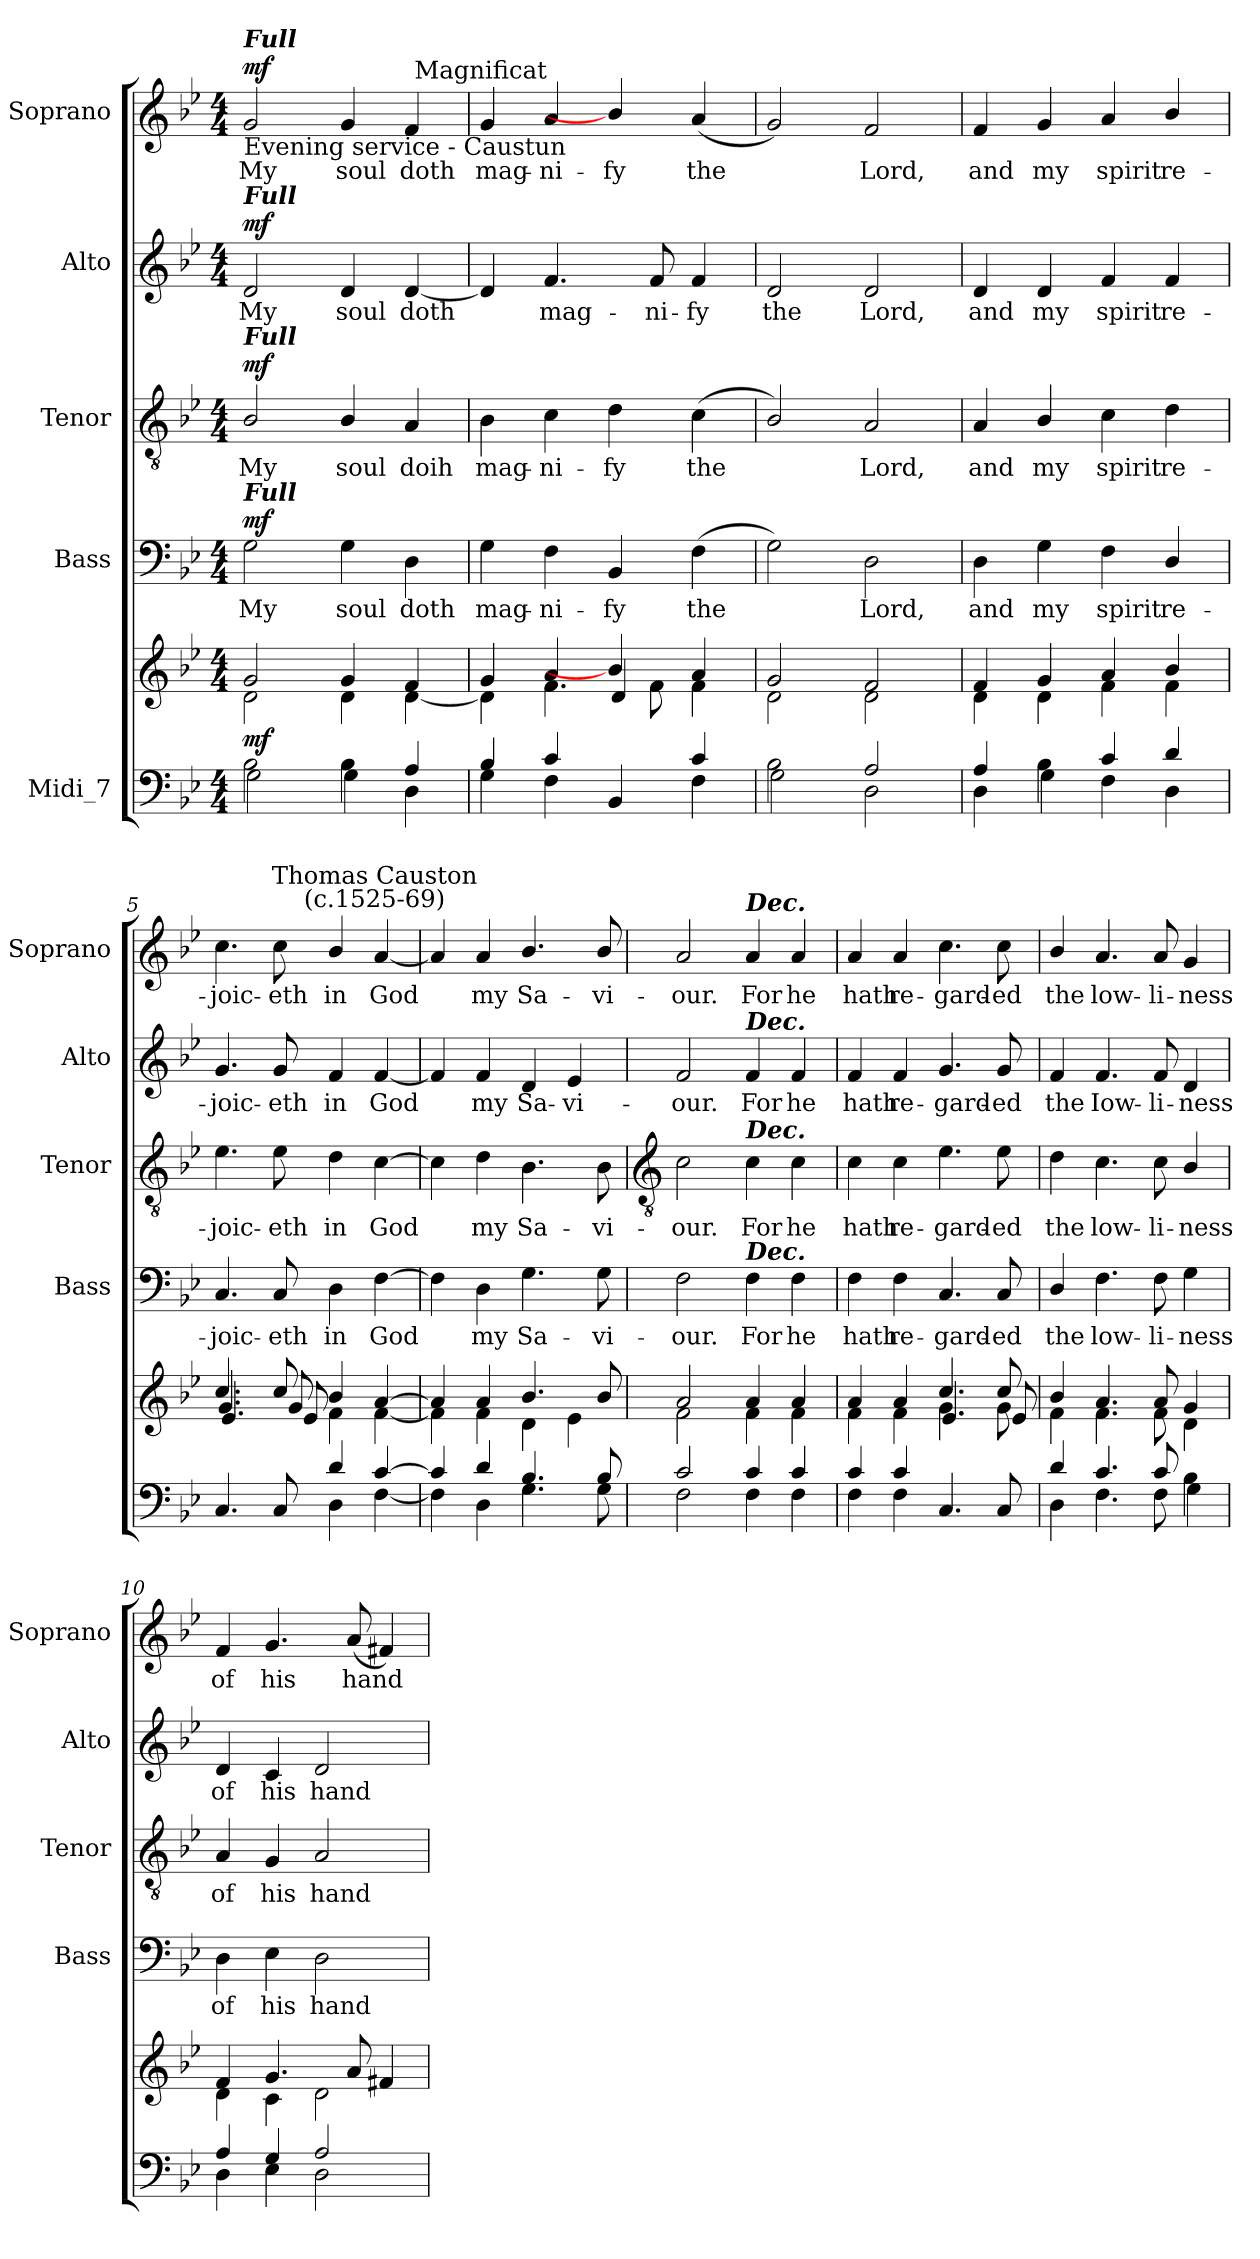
**kern	**kern	**dynam	**kern	**text	**dynam	**kern	**text	**dynam	**kern	**text	**dynam	**kern	**text	**dynam
*part5	*part5	*part5	*part4	*part4	*part4	*part3	*part3	*part3	*part2	*part2	*part2	*part1	*part1	*part1
*staff6	*staff5	*staff5/6	*staff4	*staff4	*staff4	*staff3	*staff3	*staff3	*staff2	*staff2	*staff2	*staff1	*staff1	*staff1
*I"Midi_7	*	*	*I"Bass	*	*	*I"Tenor	*	*	*I"Alto	*	*	*I"Soprano	*	*
*	*	*	*I'Bass	*	*	*I'Tenor	*	*	*I'Alto	*	*	*I'Soprano	*	*
*clefF4	*clefG2	*	*clefF4	*	*	*clefGv2	*	*	*clefG2	*	*	*clefG2	*	*
*k[b-e-]	*k[b-e-]	*	*k[b-e-]	*	*	*k[b-e-]	*	*	*k[b-e-]	*	*	*k[b-e-]	*	*
*B-:	*B-:	*	*B-:	*	*	*B-:	*	*	*B-:	*	*	*B-:	*	*
*M4/4	*M4/4	*	*M4/4	*	*	*M4/4	*	*	*M4/4	*	*	*M4/4	*	*
=1	=1	=1	=1	=1	=1	=1	=1	=1	=1	=1	=1	=1	=1	=1
*^	*^	*	*	*	*	*	*	*	*	*	*	*	*	*
!	!	!	!	!	!	!	!	!	!	!	!	!	!	!LO:TX:a:Bi:t=Full	!	!
!	!	!	!	!	!	!	!	!	!	!	!	!	!	!LO:TX:b:t=Evening service - Caustun	!	!
!	!	!	!	!	!	!	!	!	!	!	!LO:TX:a:Bi:t=Full	!	!	!	!	!
!	!	!	!	!	!	!	!	!LO:TX:a:Bi:t=Full	!	!	!	!	!	!	!	!
!	!	!	!	!	!LO:TX:a:Bi:t=Full	!	!	!	!	!	!	!	!	!	!	!
!	!	!	!	!LO:DY:b	!	!LO:LY:b	!LO:DY:b	!	!LO:LY:b	!LO:DY:b	!	!LO:LY:b	!LO:DY:b	!	!LO:LY:b	!LO:DY:b
2B-\	2G	2g	2d	mf	2G	My	mf	2B-/	My	mf	2d	My	mf	2g	My	mf
!	!	!	!	!	!	!LO:LY:b	!	!	!LO:LY:b	!	!	!LO:LY:b	!	!	!LO:LY:b	!
4B-\	4G	4g	4d	.	4G	soul	.	4B-/	soul	.	4d	soul	.	4g	soul	.
!	!	!	!	!	!	!LO:LY:b	!	!	!LO:LY:b	!	!	!LO:LY:b	!	!	!LO:LY:b	!
4A	4D	4f	[4d	.	4D	doth	.	4A	doih	.	[4d	doth	.	4f	doth	.
=2	=2	=2	=2	=2	=2	=2	=2	=2	=2	=2	=2	=2	=2	=2	=2	=2
*	*	*	*^	*	*	*	*	*	*	*	*	*	*	*	*	*
!	!	!	!	!	!	!	!	!	!	!	!	!	!	!	!LO:TX:a:cj:t=Magnificat	!	!
!	!	!	!	!	!	!	!LO:LY:b	!	!	!LO:LY:b	!	!	!	!	!	!LO:LY:b	!
4B-	4G	4g	4d]	2ryy	.	4G	mag-	.	4B-	mag-	.	4d]	.	.	4g	mag-	.
!	!	!	!	!	!	!	!LO:LY:b	!	!	!LO:LY:b	!	!	!LO:LY:b	!	!	!LO:LY:b	!
4c	4F	4a	4.f\	.	.	4F	-ni-	.	4c	-ni-	.	4.f	mag-	.	4a	-ni-	.
!	!	!	!	!	!	!	!LO:LY:b	!	!	!LO:LY:b	!	!	!	!	!	!LO:LY:b	!
4ryy	4BB-	4b-/]	.	4d/	.	4BB-	-fy	.	4d	-fy	.	.	.	.	4b-/]	-fy	.
!	!	!	!	!	!	!	!	!	!	!	!	!	!LO:LY:b	!	!	!	!
.	.	.	8f\	.	.	.	.	.	.	.	.	8f	-ni-	.	.	.	.
!	!	!	!	!	!	!	!LO:LY:b	!	!	!LO:LY:b	!	!	!LO:LY:b	!	!	!LO:LY:b	!
4c	4F	4a	4f	4ryy	.	(>4F	the	.	(<4c	the	.	4f	-fy	.	(<4a	the	.
=3	=3	=3	=3	=3	=3	=3	=3	=3	=3	=3	=3	=3	=3	=3	=3	=3	=3
!	!	!	!	!	!	!	!	!	!	!	!	!	!LO:LY:b	!	!	!	!
*	*	*	*v	*v	*	*	*	*	*	*	*	*	*	*	*	*	*
2B-\	2G	2g	2d	.	2G)	.	.	2B-/)	.	.	2d	the	.	2g)	.	.
!	!	!	!	!	!	!LO:LY:b	!	!	!LO:LY:b	!	!	!LO:LY:b	!	!	!LO:LY:b	!
2A	2D	2f	2d	.	2D	Lord,	.	2A	Lord,	.	2d	Lord,	.	2f	Lord,	.
=4	=4	=4	=4	=4	=4	=4	=4	=4	=4	=4	=4	=4	=4	=4	=4	=4
!	!	!	!	!	!	!LO:LY:b	!	!	!LO:LY:b	!	!	!LO:LY:b	!	!	!LO:LY:b	!
4A	4D	4f	4d	.	4D	and	.	4A	and	.	4d	and	.	4f	and	.
!	!	!	!	!	!	!LO:LY:b	!	!	!LO:LY:b	!	!	!LO:LY:b	!	!	!LO:LY:b	!
4B-\	4G	4g	4d	.	4G	my	.	4B-/	my	.	4d	my	.	4g	my	.
!	!	!	!	!	!	!LO:LY:b	!	!	!LO:LY:b	!	!	!LO:LY:b	!	!	!LO:LY:b	!
4c	4F	4a	4f	.	4F	spirit	.	4c	spirit	.	4f	spirit	.	4a	spirit	.
!	!	!	!	!	!	!LO:LY:b	!	!	!LO:LY:b	!	!	!LO:LY:b	!	!	!LO:LY:b	!
4d	4D\	4b-/	4f	.	4D/	re-	.	4d	re-	.	4f	re-	.	4b-/	re-	.
=5	=5	=5	=5	=5	=5	=5	=5	=5	=5	=5	=5	=5	=5	=5	=5	=5
*	*	*	*^	*	*	*	*	*	*	*	*	*	*	*	*	*
!	!	!	!	!	!	!	!LO:LY:b	!	!	!LO:LY:b	!	!	!LO:LY:b	!	!	!LO:LY:b	!
2ryy	4.C	4.cc/	4.g/	4.e-/	.	4.C	-joic-	.	4.e-	-joic-	.	4.g	-joic-	.	4.cc	-joic-	.
!	!	!	!	!	!	!	!LO:LY:b	!	!	!LO:LY:b	!	!	!LO:LY:b	!	!	!LO:LY:b	!
.	8C	8cc/	8g/	8e-/	.	8C	-eth	.	8e-	-eth	.	8g	-eth	.	8cc	-eth	.
!	!	!	!	!	!	!	!LO:LY:b	!	!	!LO:LY:b	!	!	!LO:LY:b	!	!	!LO:LY:b	!
4d	4D	4b-/	4f	2ryy	.	4D	in	.	4d	in	.	4f	in	.	4b-/	in	.
!	!	!	!	!	!	!	!	!	!	!	!	!	!	!	!LO:TX:a:cj:t=Thomas Causton\n(c.1525-69)	!	!
!	!	!	!	!	!	!	!LO:LY:b	!	!	!LO:LY:b	!	!	!LO:LY:b	!	!	!LO:LY:b	!
[4c	[4F	[4a	[4f	.	.	[4F	God	.	[4c	God	.	[4f	God	.	[4a	God	.
*	*	*	*v	*v	*	*	*	*	*	*	*	*	*	*	*	*	*
=6	=6	=6	=6	=6	=6	=6	=6	=6	=6	=6	=6	=6	=6	=6	=6	=6
4c]	4F]	4a]	4f]	.	4F]	.	.	4c]	.	.	4f]	.	.	4a]	.	.
!	!	!	!	!	!	!LO:LY:b	!	!	!LO:LY:b	!	!	!LO:LY:b	!	!	!LO:LY:b	!
4d	4D	4a	4f	.	4D	my	.	4d	my	.	4f	my	.	4a	my	.
!	!	!	!	!	!	!LO:LY:b	!	!	!LO:LY:b	!	!	!LO:LY:b	!	!	!LO:LY:b	!
4.B-	4.G	4.b-/	4d\	.	4.G	Sa-	.	4.B-	Sa-	.	4d	Sa-	.	4.b-/	Sa-	.
!	!	!	!	!	!	!	!	!	!	!	!	!LO:LY:b	!	!	!	!
.	.	.	4e-\	.	.	.	.	.	.	.	4e-	-vi-	.	.	.	.
!	!	!	!	!	!	!LO:LY:b	!	!	!LO:LY:b	!	!	!	!	!	!LO:LY:b	!
8B-	8G	8b-/	.	.	8G	-vi-	.	8B-	-vi-	.	.	.	.	8b-/	-vi-	.
!!LO:LB:g=z
=7	=7	=7	=7	=7	=7	=7	=7	=7	=7	=7	=7	=7	=7	=7	=7	=7
*	*	*	*	*	*	*	*	*clefGv2	*	*	*	*	*	*	*	*
!	!	!	!	!	!	!LO:LY:b	!	!	!LO:LY:b	!	!	!LO:LY:b	!	!	!LO:LY:b	!
2c	2F	2a	2f	.	2F	-our.	.	2c	-our.	.	2f	-our.	.	2a	-our.	.
!	!	!	!	!	!	!	!	!	!	!	!	!	!	!LO:TX:a:Bi:t=Dec.	!	!
!	!	!	!	!	!	!	!	!	!	!	!LO:TX:a:Bi:t=Dec.	!	!	!	!	!
!	!	!	!	!	!	!	!	!LO:TX:a:Bi:t=Dec.	!	!	!	!	!	!	!	!
!	!	!	!	!	!LO:TX:a:Bi:t=Dec.	!	!	!	!	!	!	!	!	!	!	!
!	!	!	!	!	!	!LO:LY:b	!	!	!LO:LY:b	!	!	!LO:LY:b	!	!	!LO:LY:b	!
4c	4F	4a	4f	.	4F	For	.	4c	For	.	4f	For	.	4a	For	.
!	!	!	!	!	!	!LO:LY:b	!	!	!LO:LY:b	!	!	!LO:LY:b	!	!	!LO:LY:b	!
4c	4F	4a	4f	.	4F	he	.	4c	he	.	4f	he	.	4a	he	.
=8	=8	=8	=8	=8	=8	=8	=8	=8	=8	=8	=8	=8	=8	=8	=8	=8
*	*	*	*^	*	*	*	*	*	*	*	*	*	*	*	*	*
!	!	!	!	!	!	!	!LO:LY:b	!	!	!LO:LY:b	!	!	!LO:LY:b	!	!	!LO:LY:b	!
4c	4F	4a	4f	2ryy	.	4F	hath	.	4c	hath	.	4f	hath	.	4a	hath	.
!	!	!	!	!	!	!	!LO:LY:b	!	!	!LO:LY:b	!	!	!LO:LY:b	!	!	!LO:LY:b	!
4c	4F	4a	4f	.	.	4F	re-	.	4c	re-	.	4f	re-	.	4a	re-	.
!	!	!	!	!	!	!	!LO:LY:b	!	!	!LO:LY:b	!	!	!LO:LY:b	!	!	!LO:LY:b	!
2ryy	4.C	4.cc/	4.g	4.e-	.	4.C	-gard-	.	4.e-	-gard-	.	4.g	-gard-	.	4.cc	-gard-	.
!	!	!	!	!	!	!	!LO:LY:b	!	!	!LO:LY:b	!	!	!LO:LY:b	!	!	!LO:LY:b	!
.	8C	8cc/	8g	8e-	.	8C	-ed	.	8e-	-ed	.	8g	-ed	.	8cc	-ed	.
=9	=9	=9	=9	=9	=9	=9	=9	=9	=9	=9	=9	=9	=9	=9	=9	=9	=9
!	!	!	!	!	!	!	!LO:LY:b	!	!	!LO:LY:b	!	!	!LO:LY:b	!	!	!LO:LY:b	!
*	*	*	*v	*v	*	*	*	*	*	*	*	*	*	*	*	*	*
4d	4D\	4b-/	4f	.	4D/	the	.	4d	the	.	4f	the	.	4b-/	the	.
!	!	!	!	!	!	!LO:LY:b	!	!	!LO:LY:b	!	!	!LO:LY:b	!	!	!LO:LY:b	!
4.c	4.F	4.a	4.f	.	4.F	low-	.	4.c	low-	.	4.f	Iow-	.	4.a	low-	.
!	!	!	!	!	!	!LO:LY:b	!	!	!LO:LY:b	!	!	!LO:LY:b	!	!	!LO:LY:b	!
8c	8F	8a	8f	.	8F	-li-	.	8c	-li-	.	8f	-li-	.	8a	-li-	.
!	!	!	!	!	!	!LO:LY:b	!	!	!LO:LY:b	!	!	!LO:LY:b	!	!	!LO:LY:b	!
4B-\	4G	4g	4d	.	4G	-ness	.	4B-/	-ness	.	4d	-ness	.	4g	-ness	.
=10	=10	=10	=10	=10	=10	=10	=10	=10	=10	=10	=10	=10	=10	=10	=10	=10
!	!	!	!	!	!	!LO:LY:b	!	!	!LO:LY:b	!	!	!LO:LY:b	!	!	!LO:LY:b	!
4A	4D	4f	4d	.	4D	of	.	4A	of	.	4d	of	.	4f	of	.
!	!	!	!	!	!	!LO:LY:b	!	!	!LO:LY:b	!	!	!LO:LY:b	!	!	!LO:LY:b	!
4G	4E-	4.g	4c\	.	4E-	his	.	4G	his	.	4c	his	.	4.g	his	.
!	!	!	!	!	!	!LO:LY:b	!	!	!LO:LY:b	!	!	!LO:LY:b	!	!	!	!
2A	2D	.	2d\	.	2D	hand-	.	2A	hand-	.	2d	hand-	.	.	.	.
!	!	!	!	!	!	!	!	!	!	!	!	!	!	!	!LO:LY:b	!
.	.	8a	.	.	.	.	.	.	.	.	.	.	.	(<8aL	hand-	.
.	.	4f#X	.	.	.	.	.	.	.	.	.	.	.	4f#X)	.	.
*v	*v	*	*	*	*	*	*	*	*	*	*	*	*	*	*	*
*	*v	*v	*	*	*	*	*	*	*	*	*	*	*	*	*
=	=	=	=	=	=	=	=	=	=	=	=	=	=	=
*-	*-	*-	*-	*-	*-	*-	*-	*-	*-	*-	*-	*-	*-	*-
